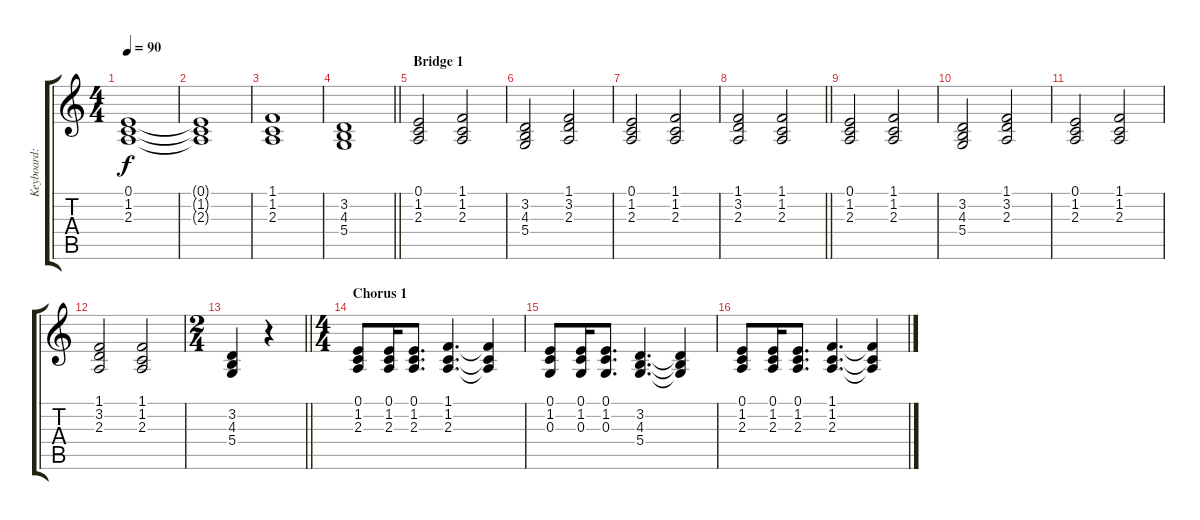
\track ("Keyboard: Lars Andrè Rørvik Larsen" "Keyboard: ") {instrument stringensemble1}
\staff {score tabs}
\tuning (E4 B3 G3 D3 A2 E2) {hide}
\ts (4 4)
\tempo 90
\clef g2
\ks aminor
(0.1 1.2 2.3).1{dy f} |
(0.1{t} 1.2{t} 2.3{t}).1 |
(1.1 1.2 2.3).1 |
\barLineRight lightlight
(3.2 4.3 5.4).1 |
\section ("" "Bridge 1")
(0.1 1.2 2.3).2 (1.1 1.2 2.3).2 |
(3.2 4.3 5.4).2 (1.1 3.2 2.3).2 |
(0.1 1.2 2.3).2 (1.1 1.2 2.3).2 |
\barLineRight lightlight
(1.1 3.2 2.3).2 (1.1 1.2 2.3).2 |
(0.1 1.2 2.3).2 (1.1 1.2 2.3).2 |
(3.2 4.3 5.4).2 (1.1 3.2 2.3).2 |
(0.1 1.2 2.3).2 (1.1 1.2 2.3).2 |
(1.1 3.2 2.3).2 (1.1 1.2 2.3).2 |
\ts (2 4)
\barLineRight lightlight
(3.2 4.3 5.4).4 r.4 |
\ts (4 4)
\section ("" "Chorus 1")
(0.1 1.2 2.3).8 (0.1 1.2 2.3).16 (0.1 1.2 2.3).8{d} (1.1 1.2 2.3).4{d} (1.1{t} 1.2{t} 2.3{t}).4 |
(0.1 1.2 0.3).8 (0.1 1.2 0.3).16 (0.1 1.2 0.3).8{d} (3.2 4.3 5.4).4{d} (3.2{t} 4.3{t} 5.4{t}).4 |
(0.1 1.2 2.3).8 (0.1 1.2 2.3).16 (0.1 1.2 2.3).8{d} (1.1 1.2 2.3).4{d} (1.1{t} 1.2{t} 2.3{t}).4
